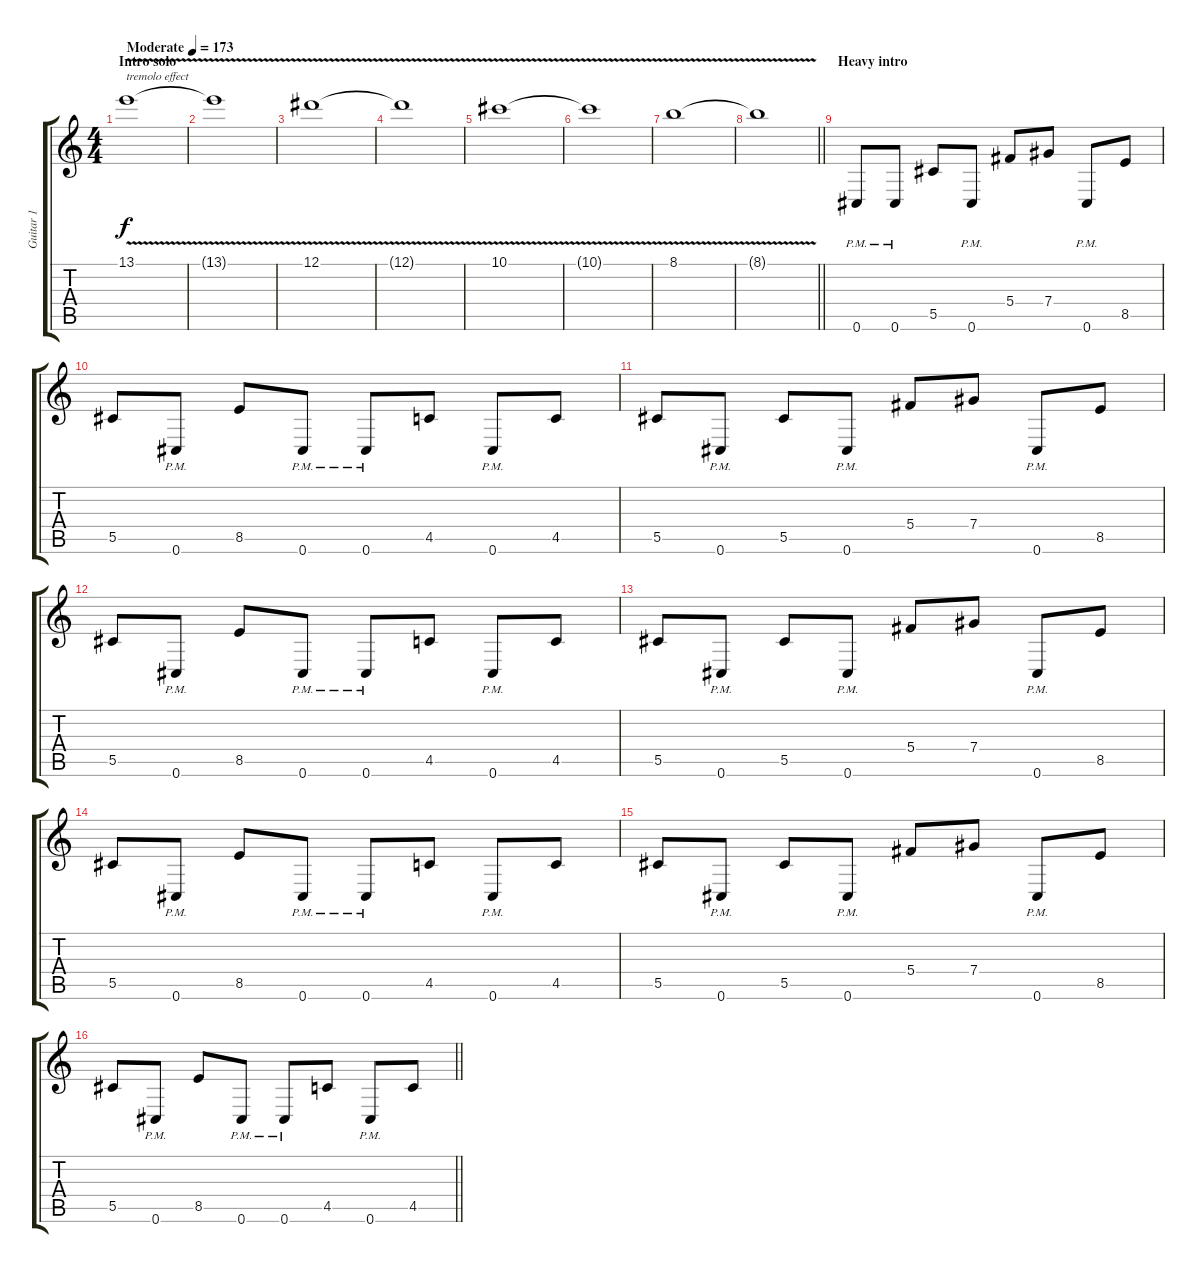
\track ("Guitar 1" "Guitar 1") {instrument distortionguitar}
\staff {score tabs}
\tuning (Eb4 Bb3 Gb3 Db3 Ab2 Db2) {hide}
\ts (4 4)
\section ("" "Intro solo")
\tempo (173 "Moderate")
\clef g2
\ks c
13.1{v}.1{txt "tremolo effect" dy f volume 10 balance 8 instrument distortionguitar} |
13.1{t}.1 |
12.1{v}.1 |
12.1{t}.1 |
10.1{v}.1 |
10.1{t}.1 |
8.1{v}.1 |
\barLineRight lightlight
8.1{t}.1 |
\section ("" "Heavy intro")
0.6{pm}.8{volume 13} 0.6{pm}.8 5.5.8 0.6{pm}.8 5.4.8 7.4.8 0.6{pm}.8 8.5.8 |
5.5.8 0.6{pm}.8 8.5.8 0.6{pm}.8 0.6{pm}.8 4.5.8 0.6{pm}.8 4.5.8 |
5.5.8 0.6{pm}.8 5.5.8 0.6{pm}.8 5.4.8 7.4.8 0.6{pm}.8 8.5.8 |
5.5.8 0.6{pm}.8 8.5.8 0.6{pm}.8 0.6{pm}.8 4.5.8 0.6{pm}.8 4.5.8 |
5.5.8 0.6{pm}.8 5.5.8 0.6{pm}.8 5.4.8 7.4.8 0.6{pm}.8 8.5.8 |
5.5.8 0.6{pm}.8 8.5.8 0.6{pm}.8 0.6{pm}.8 4.5.8 0.6{pm}.8 4.5.8 |
5.5.8 0.6{pm}.8 5.5.8 0.6{pm}.8 5.4.8 7.4.8 0.6{pm}.8 8.5.8 |
\barLineRight lightlight
5.5.8 0.6{pm}.8 8.5.8 0.6{pm}.8 0.6{pm}.8 4.5.8 0.6{pm}.8 4.5.8
